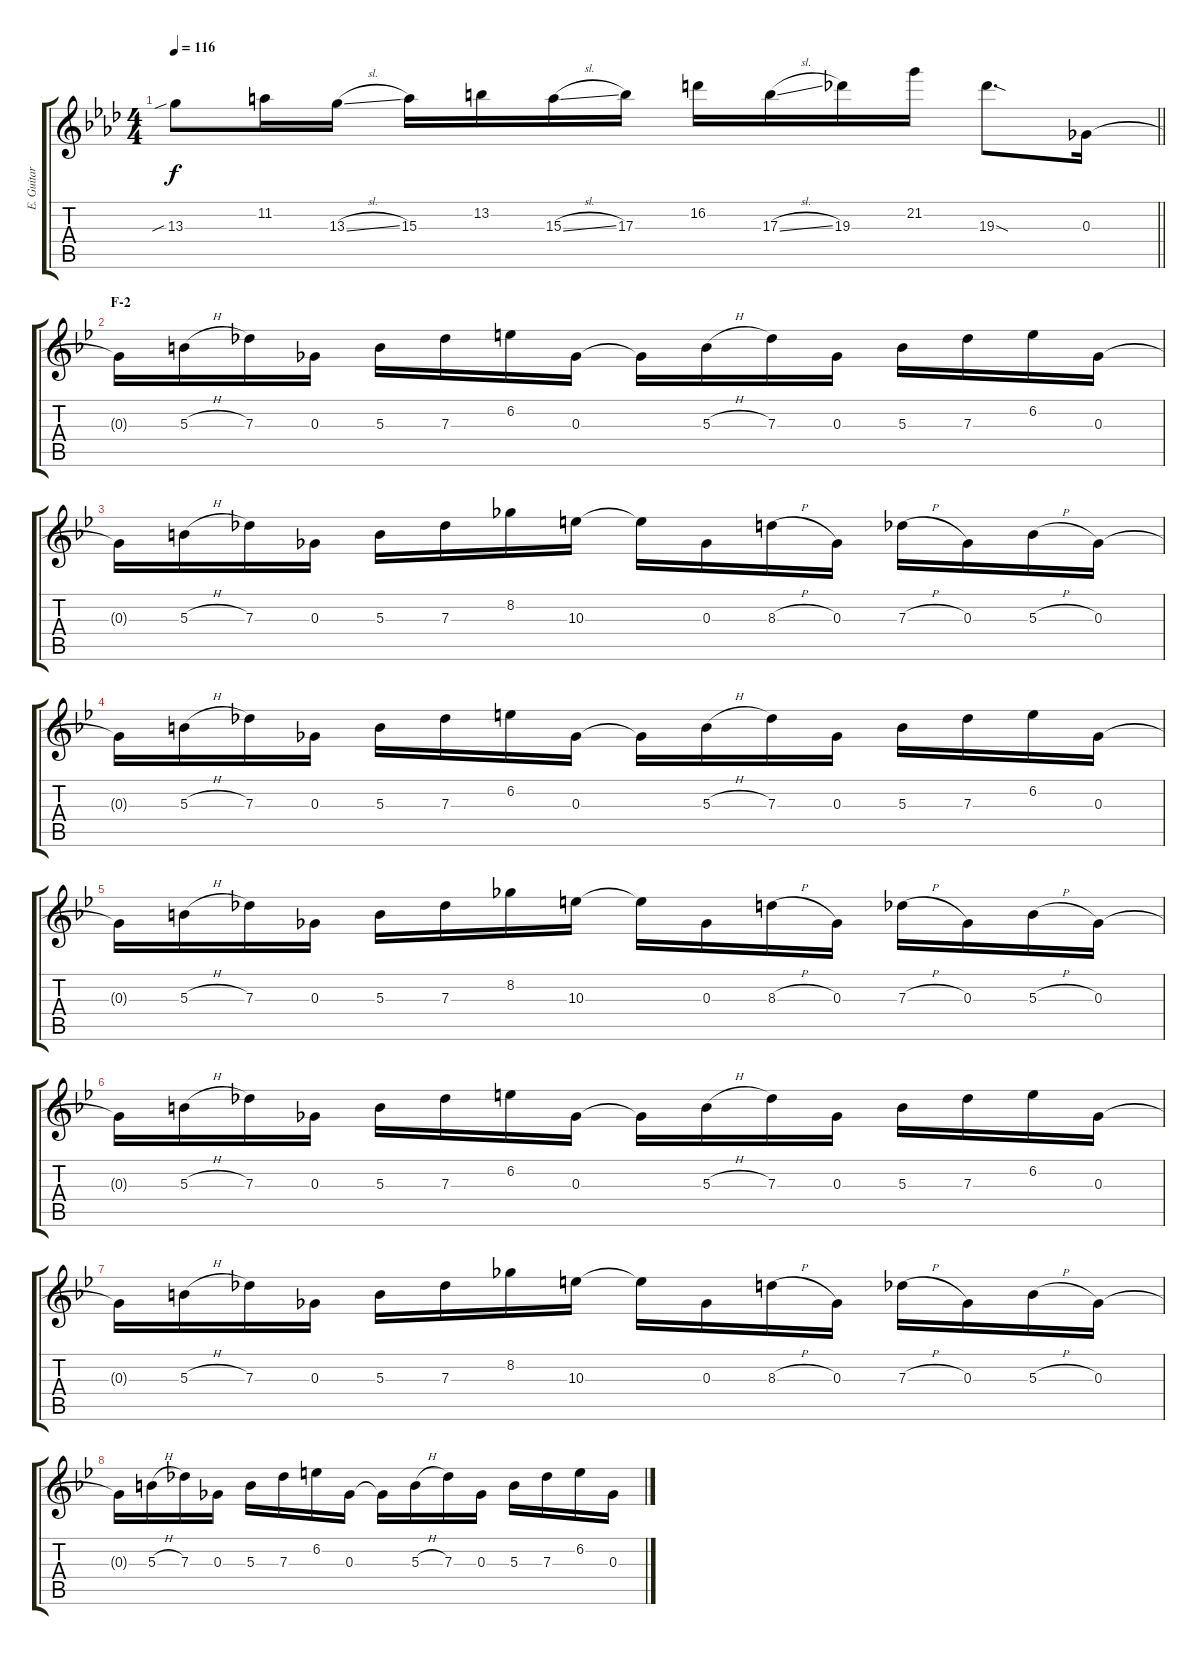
\track ("E. Guitar I" "E. Guitar ") {instrument distortionguitar}
\staff {score tabs}
\tuning (Eb4 Bb3 Gb3 Db3 Ab2 Eb2) {hide}
\ts (4 4)
\tempo 116
\clef g2
\barLineRight lightlight
\ks ab
13.3{sib}.8{dy f} 11.2.16 13.3{sl}.16 15.3.16 13.2.16 15.3{sl}.16 17.3.16 16.2.16 17.3{sl}.16 19.3.16 21.2.16 19.3{sod}.8{d} 0.3.16 |
\section ("" "F-2")
\ks bb
0.3{t}.16 5.3{h}.16 7.3.16 0.3.16 5.3.16 7.3.16 6.2.16 0.3.16 0.3{t}.16 5.3{h}.16 7.3.16 0.3.16 5.3.16 7.3.16 6.2.16 0.3.16 |
0.3{t}.16 5.3{h}.16 7.3.16 0.3.16 5.3.16 7.3.16 8.2.16 10.3.16 10.3{t}.16 0.3.16 8.3{h}.16 0.3.16 7.3{h}.16 0.3.16 5.3{h}.16 0.3.16 |
0.3{t}.16 5.3{h}.16 7.3.16 0.3.16 5.3.16 7.3.16 6.2.16 0.3.16 0.3{t}.16 5.3{h}.16 7.3.16 0.3.16 5.3.16 7.3.16 6.2.16 0.3.16 |
0.3{t}.16 5.3{h}.16 7.3.16 0.3.16 5.3.16 7.3.16 8.2.16 10.3.16 10.3{t}.16 0.3.16 8.3{h}.16 0.3.16 7.3{h}.16 0.3.16 5.3{h}.16 0.3.16 |
0.3{t}.16 5.3{h}.16 7.3.16 0.3.16 5.3.16 7.3.16 6.2.16 0.3.16 0.3{t}.16 5.3{h}.16 7.3.16 0.3.16 5.3.16 7.3.16 6.2.16 0.3.16 |
0.3{t}.16 5.3{h}.16 7.3.16 0.3.16 5.3.16 7.3.16 8.2.16 10.3.16 10.3{t}.16 0.3.16 8.3{h}.16 0.3.16 7.3{h}.16 0.3.16 5.3{h}.16 0.3.16 |
0.3{t}.16 5.3{h}.16 7.3.16 0.3.16 5.3.16 7.3.16 6.2.16 0.3.16 0.3{t}.16 5.3{h}.16 7.3.16 0.3.16 5.3.16 7.3.16 6.2.16 0.3.16
